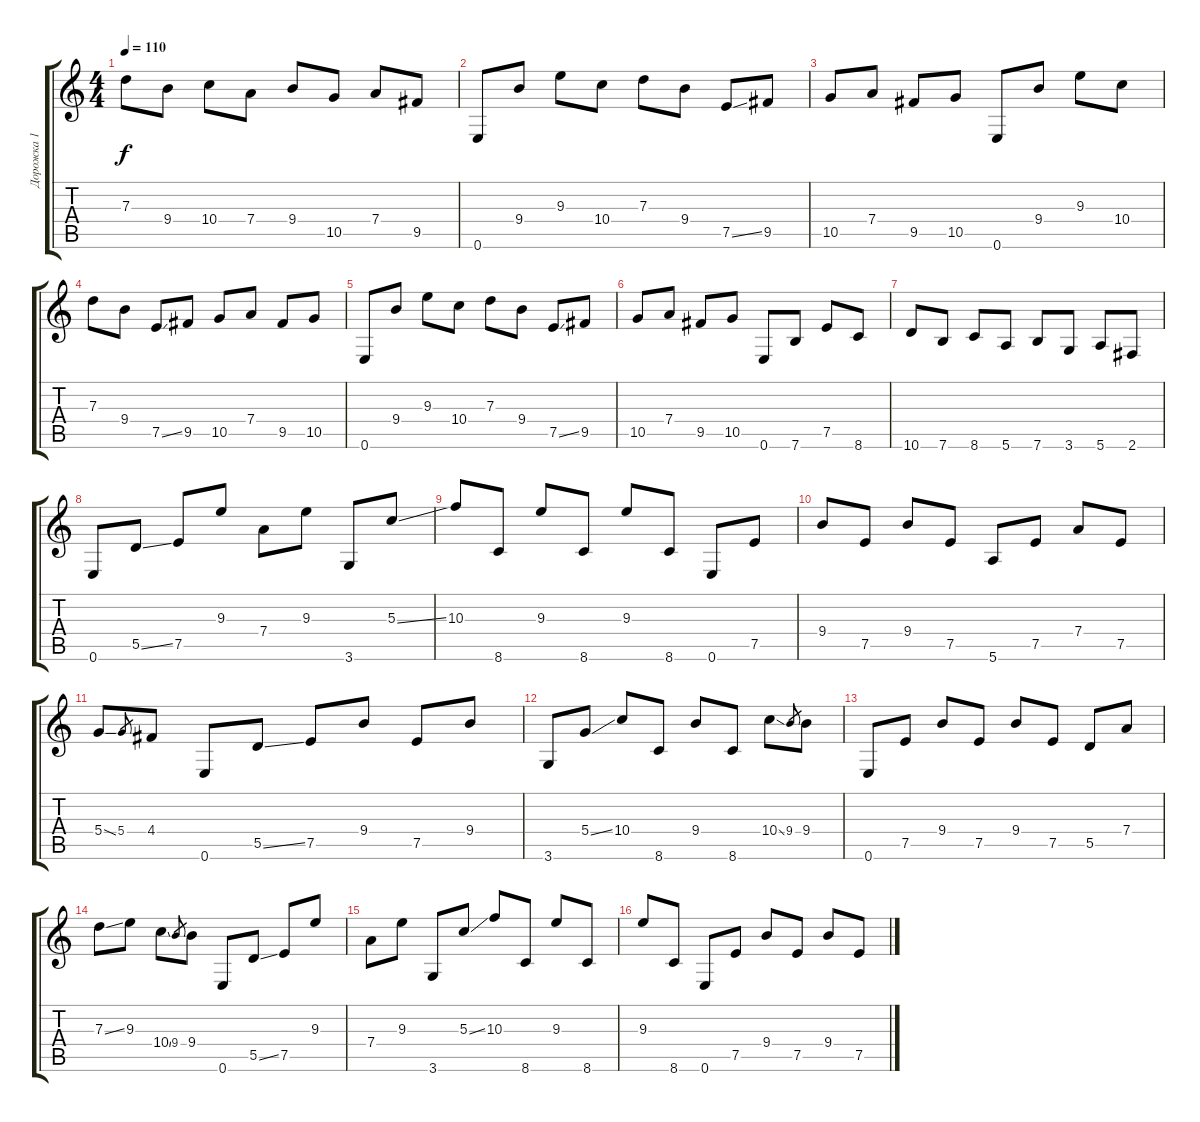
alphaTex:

\track ("Дорожка 1" "Дорожка 1") {instrument acousticguitarsteel}
\staff {score tabs}
\tuning (E4 B3 G3 D3 A2 E2) {hide}
\ts (4 4)
\tempo 110
\clef g2
\ks c
7.3.8{dy f} 9.4.8 10.4.8 7.4.8 9.4.8 10.5.8 7.4.8 9.5.8 |
0.6.8 9.4.8 9.3.8 10.4.8 7.3.8 9.4.8 7.5{ss}.8 9.5.8 |
10.5.8 7.4.8 9.5.8 10.5.8 0.6.8 9.4.8 9.3.8 10.4.8 |
7.3.8 9.4.8 7.5{ss}.8 9.5.8 10.5.8 7.4.8 9.5.8 10.5.8 |
0.6.8 9.4.8 9.3.8 10.4.8 7.3.8 9.4.8 7.5{ss}.8 9.5.8 |
10.5.8 7.4.8 9.5.8 10.5.8 0.6.8 7.6.8 7.5.8 8.6.8 |
10.6.8 7.6.8 8.6.8 5.6.8 7.6.8 3.6.8 5.6.8 2.6.8 |
0.6.8 5.5{ss}.8 7.5.8 9.3.8 7.4.8 9.3.8 3.6.8 5.3{ss}.8 |
10.3.8 8.6.8 9.3.8 8.6.8 9.3.8 8.6.8 0.6.8 7.5.8 |
9.4.8 7.5.8 9.4.8 7.5.8 5.6.8 7.5.8 7.4.8 7.5.8 |
5.4{ss}.8 5.4.8{gr} 4.4.8 0.6.8 5.5{ss}.8 7.5.8 9.4.8 7.5.8 9.4.8 |
3.6.8 5.4{ss}.8 10.4.8 8.6.8 9.4.8 8.6.8 10.4{ss}.8 9.4.8{gr} 9.4.8 |
0.6.8 7.5.8 9.4.8 7.5.8 9.4.8 7.5.8 5.5.8 7.4.8 |
7.3{ss}.8 9.3.8 10.4{ss}.8 9.4.8{gr} 9.4.8 0.6.8 5.5{ss}.8 7.5.8 9.3.8 |
7.4.8 9.3.8 3.6.8 5.3{ss}.8 10.3.8 8.6.8 9.3.8 8.6.8 |
9.3.8 8.6.8 0.6.8 7.5.8 9.4.8 7.5.8 9.4.8 7.5.8
